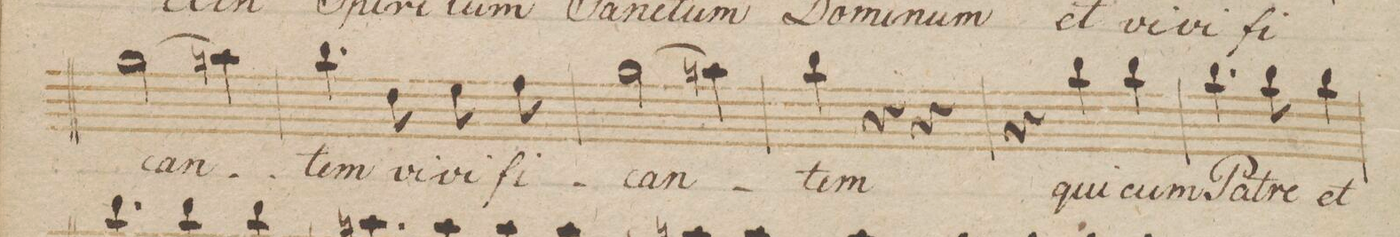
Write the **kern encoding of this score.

**kern	**text	**dynam
*I"Alto.	*	*
*clefC3	*	*
*k[b-]	*	*
*met(c|)	*	*
*M3/4	*	*
(2a\	-can-	.
4bn\)	.	.
=173	=173	=173
4.cc\	-tem	.
8e\	vi-	.
8f\	-vi-	.
8g\	-fi-	.
=174	=174	=174
(2a\	-can-	.
4bn\)	.	.
=175	=175	=175
4cc\	-tem	.
4r	.	.
4r	.	.
=176	=176	=176
4r	.	.
4cc\	qui	.
4cc\	cum	.
=177	=177	=177
4.cc\	Pat-	.
8cc\	-re	.
4cc\	et	.
=178	=178	=178
*-	*-	*-
